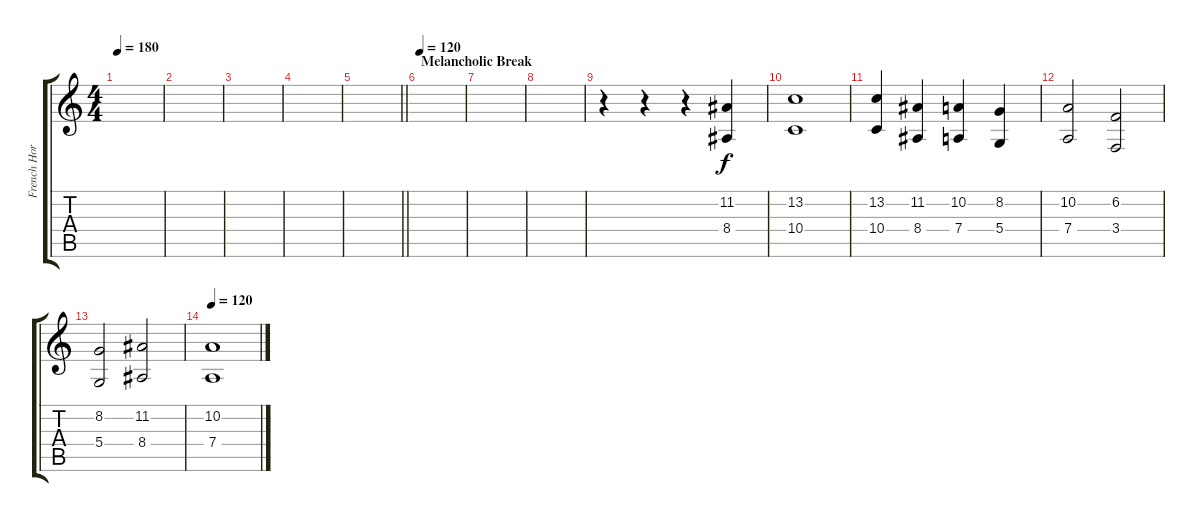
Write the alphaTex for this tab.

\track ("French Horn" "French Hor") {instrument frenchhorn}
\staff {score tabs}
\tuning (E4 B3 G3 D3 A2 E2) {hide}
\ts (4 4)
\tempo 180
\clef g2
\ks c
|
|
|
|
\barLineRight lightlight
|
\section ("" "Melancholic Break")
\tempo 120
|
|
|
r.4 r.4 r.4 (11.2 8.4).4 |
(13.2 10.4).1 |
(13.2 10.4).4 (11.2 8.4).4 (10.2 7.4).4 (8.2 5.4).4 |
(10.2 7.4).2 (6.2 3.4).2 |
(8.2 5.4).2 (11.2 8.4).2 |
\tempo 120
(10.2 7.4).1
